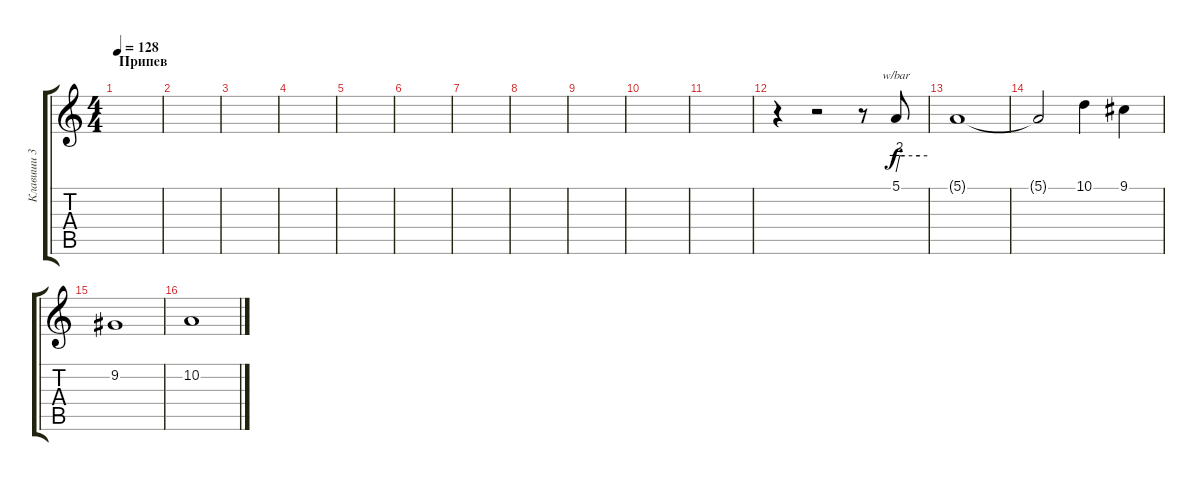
\track ("Клавиши 3" "Клавиши 3") {instrument brasssection}
\staff {score tabs}
\tuning (E4 B3 G3 D3 A2 E2) {hide}
\ts (4 4)
\section ("" "Припев")
\tempo 128
\clef g2
\ks c
|
|
|
|
|
|
|
|
|
|
|
r.4 r.2 r.8 5.1.8{tbe (custom default 0 0 7 8 15 8 45 8 60 8)} |
5.1{t}.1 |
5.1{t}.2 10.1.4 9.1.4 |
9.2.1 |
10.2.1
